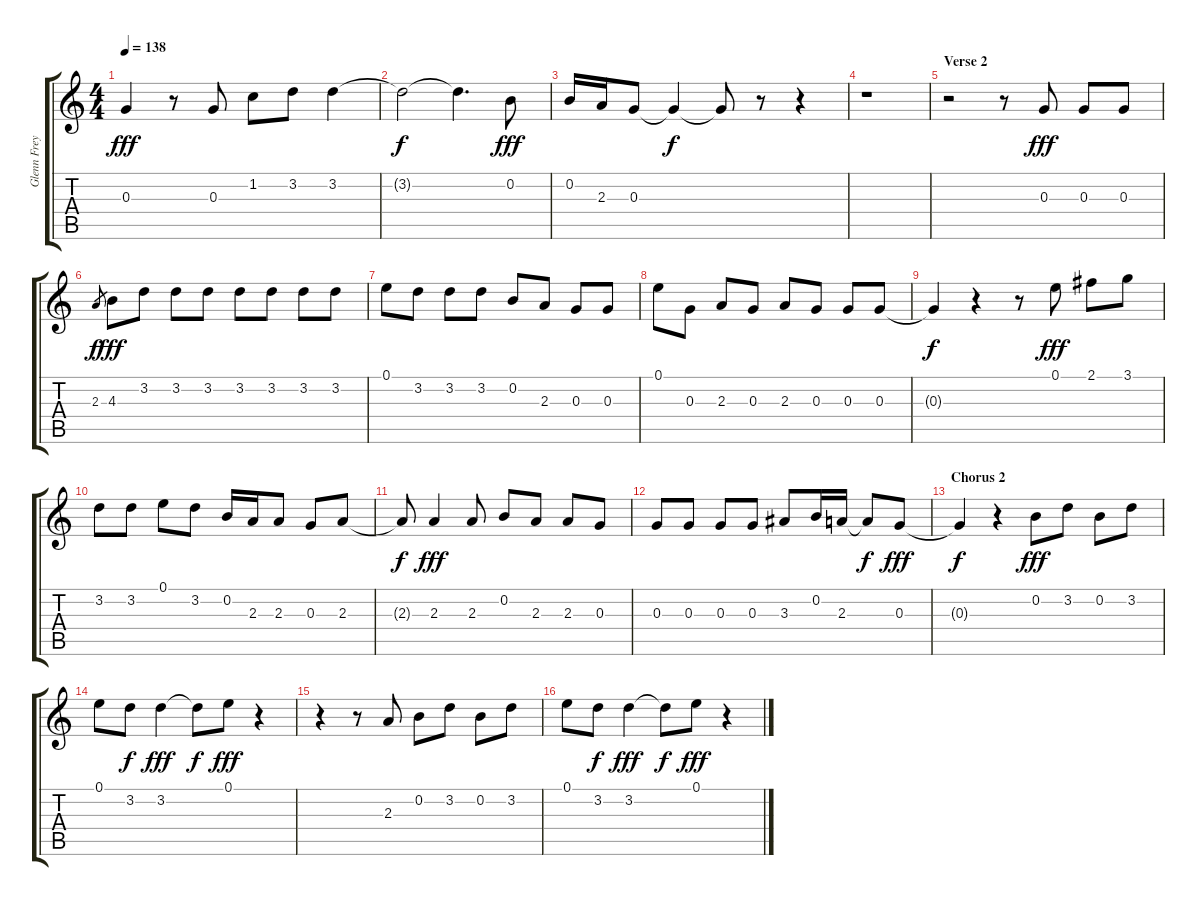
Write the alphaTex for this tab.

\track ("Glenn Frey" "Glenn Frey") {instrument electricguitarjazz}
\staff {score tabs}
\tuning (E4 B3 G3 D3 A2 E2) {hide}
\ts (4 4)
\tempo 138
\clef g2
\ks c
0.3.4{dy fff} r.8 0.3.8 1.2.8 3.2.8 3.2.4 |
3.2{t}.2{dy f} 3.2{t}.4{d} 0.2.8{dy fff} |
0.2.16 2.3.16 0.3.8 0.3{t}.4{dy f} 0.3{t}.8 r.8 r.4 |
r.1 |
\section ("" "Verse 2")
r.2 r.8 0.3.8{dy fff} 0.3.8 0.3.8 |
2.3.8{gr dy f} 4.3.8{dy fff} 3.2.8 3.2.8 3.2.8 3.2.8 3.2.8 3.2.8 3.2.8 |
0.1.8 3.2.8 3.2.8 3.2.8 0.2.8 2.3.8 0.3.8 0.3.8 |
0.1.8 0.3.8 2.3.8 0.3.8 2.3.8 0.3.8 0.3.8 0.3.8 |
0.3{t}.4{dy f} r.4 r.8 0.1.8{dy fff} 2.1.8 3.1.8 |
3.2.8 3.2.8 0.1.8 3.2.8 0.2.16 2.3.16 2.3.8 0.3.8 2.3.8 |
2.3{t}.8{dy f} 2.3.4{dy fff} 2.3.8 0.2.8 2.3.8 2.3.8 0.3.8 |
0.3.8 0.3.8 0.3.8 0.3.8 3.3.8 0.2.16 2.3.16 2.3{t}.8{dy f} 0.3.8{dy fff} |
\section ("" "Chorus 2")
0.3{t}.4{dy f} r.4 0.2.8{dy fff} 3.2.8 0.2.8 3.2.8 |
0.1.8 3.2.8{dy f} 3.2.4{dy fff} 3.2{t}.8{dy f} 0.1.8{dy fff} r.4 |
r.4 r.8 2.3.8 0.2.8 3.2.8 0.2.8 3.2.8 |
0.1.8 3.2.8{dy f} 3.2.4{dy fff} 3.2{t}.8{dy f} 0.1.8{dy fff} r.4
